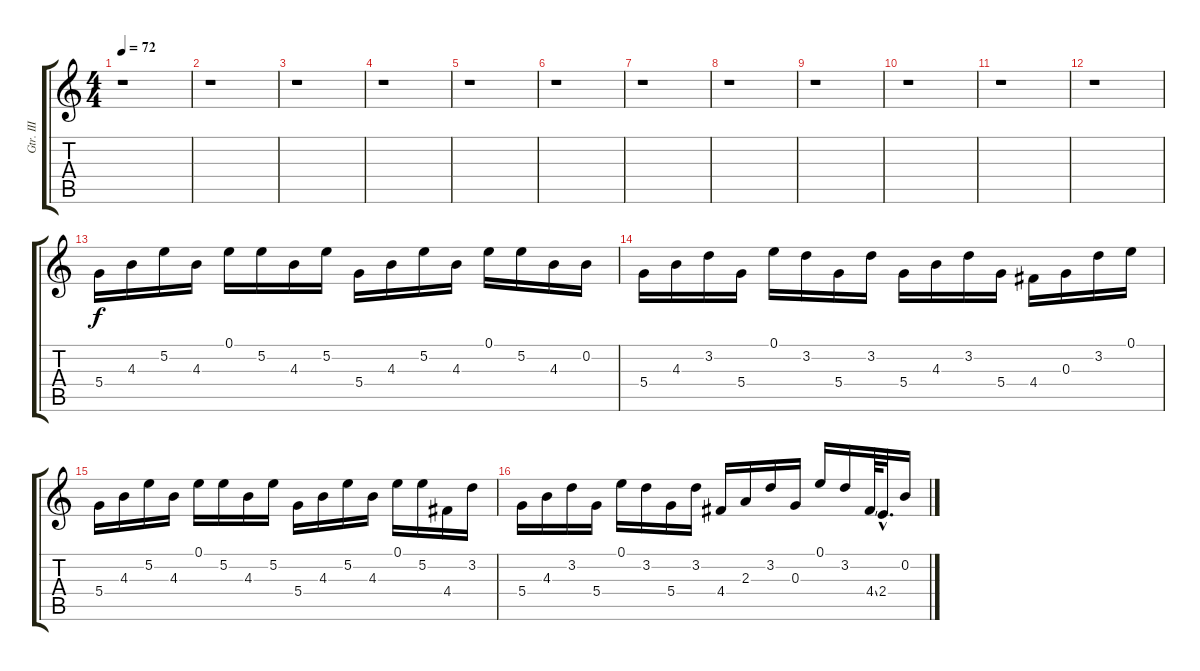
\track ("Gtr. III" "Gtr. III") {instrument electricguitarclean}
\staff {score tabs}
\tuning (E4 B3 G3 D3 A2 E2) {hide}
\ts (4 4)
\tempo 72
\clef g2
\ks c
r.1{dy f instrument electricguitarclean} |
r.1 |
r.1 |
r.1 |
r.1 |
r.1 |
r.1 |
r.1 |
r.1 |
r.1 |
r.1 |
r.1 |
5.4.16 4.3.16 5.2.16 4.3.16 0.1.16 5.2.16 4.3.16 5.2.16 5.4.16 4.3.16 5.2.16 4.3.16 0.1.16 5.2.16 4.3.16 0.2.16 |
5.4.16 4.3.16 3.2.16 5.4.16 0.1.16 3.2.16 5.4.16 3.2.16 5.4.16 4.3.16 3.2.16 5.4.16 4.4.16 0.3.16 3.2.16 0.1.16 |
5.4.16 4.3.16 5.2.16 4.3.16 0.1.16 5.2.16 4.3.16 5.2.16 5.4.16 4.3.16 5.2.16 4.3.16 0.1.16 5.2.16 4.4.16 3.2.16 |
5.4.16 4.3.16 3.2.16 5.4.16 0.1.16 3.2.16 5.4.16 3.2.16 4.4.16 2.3.16 3.2.16 0.3.16 0.1.16 3.2.16 4.4{ss}.64 2.4{hac}.32{d} 0.2.16
